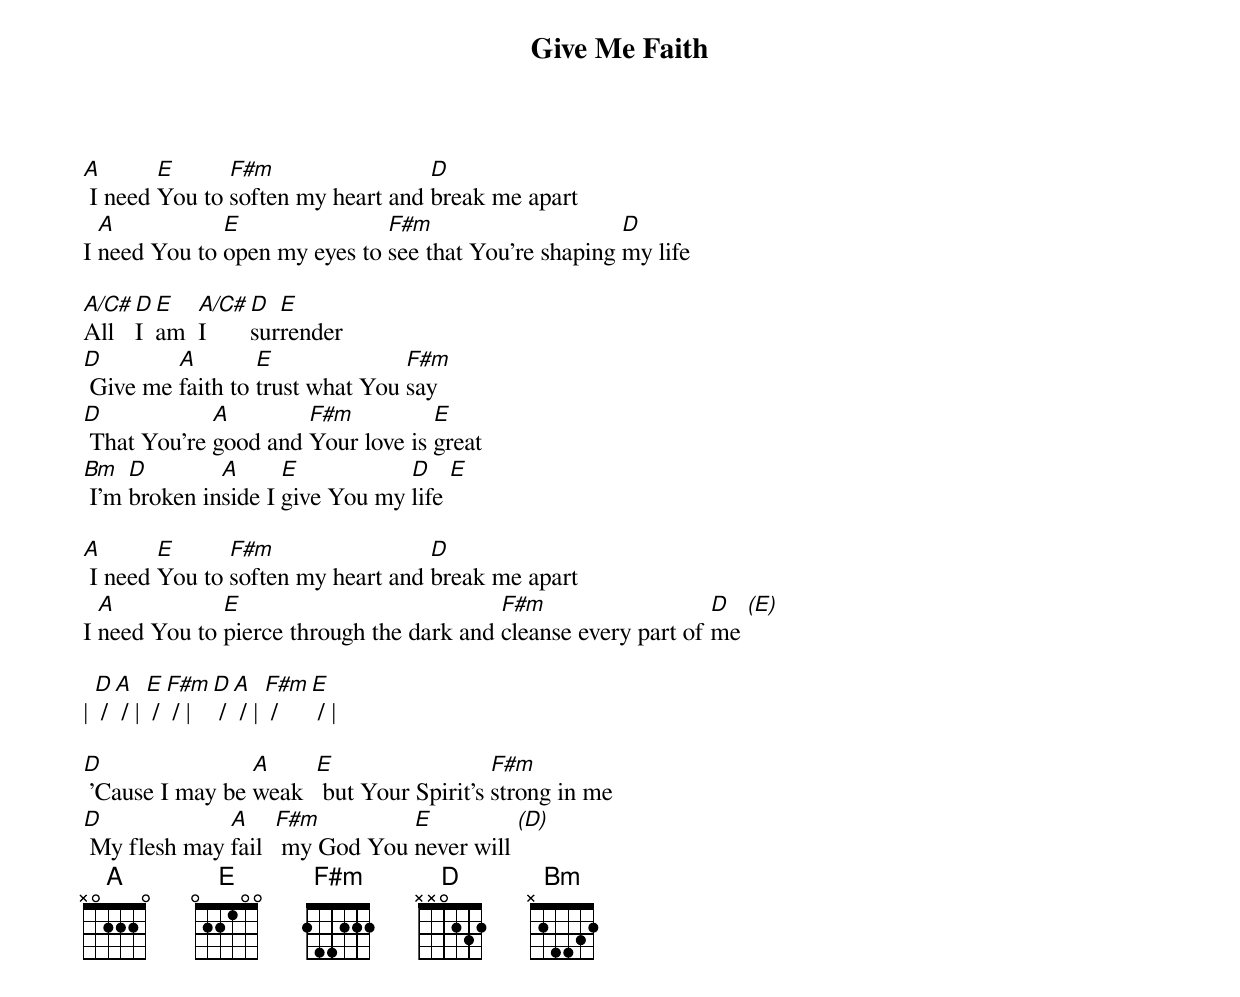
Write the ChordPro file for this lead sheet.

{title: Give Me Faith}
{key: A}
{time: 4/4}
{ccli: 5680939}
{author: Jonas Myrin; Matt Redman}
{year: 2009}
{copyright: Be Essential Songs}

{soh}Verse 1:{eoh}
[A] I need [E]You to [F#m]soften my heart and [D]break me apart
I [A]need You to [E]open my eyes to [F#m]see that You're shaping [D]my life

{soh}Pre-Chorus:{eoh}
[A/C#]All [D]I [E]am  [A/C#]I [D]sur[E]render
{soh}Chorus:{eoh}
[D] Give me [A]faith to [E]trust what You [F#m]say
[D] That You're [A]good and [F#m]Your love is [E]great
[Bm] I'm [D]broken in[A]side I [E]give You my [D]life [E]

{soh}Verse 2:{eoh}
[A] I need [E]You to [F#m]soften my heart and [D]break me apart
I [A]need You to [E]pierce through the dark and [F#m]cleanse every part of [D]me [(E)]

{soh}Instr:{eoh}
| [D] / [A] / | [E] / [F#m] / | [D] / [A] / | [F#m] / [E] / |

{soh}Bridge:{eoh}
[D] 'Cause I may be [A]weak  [E] but Your Spirit's [F#m]strong in me
[D] My flesh may [A]fail  [F#m] my God You [E]never will [(D)]
